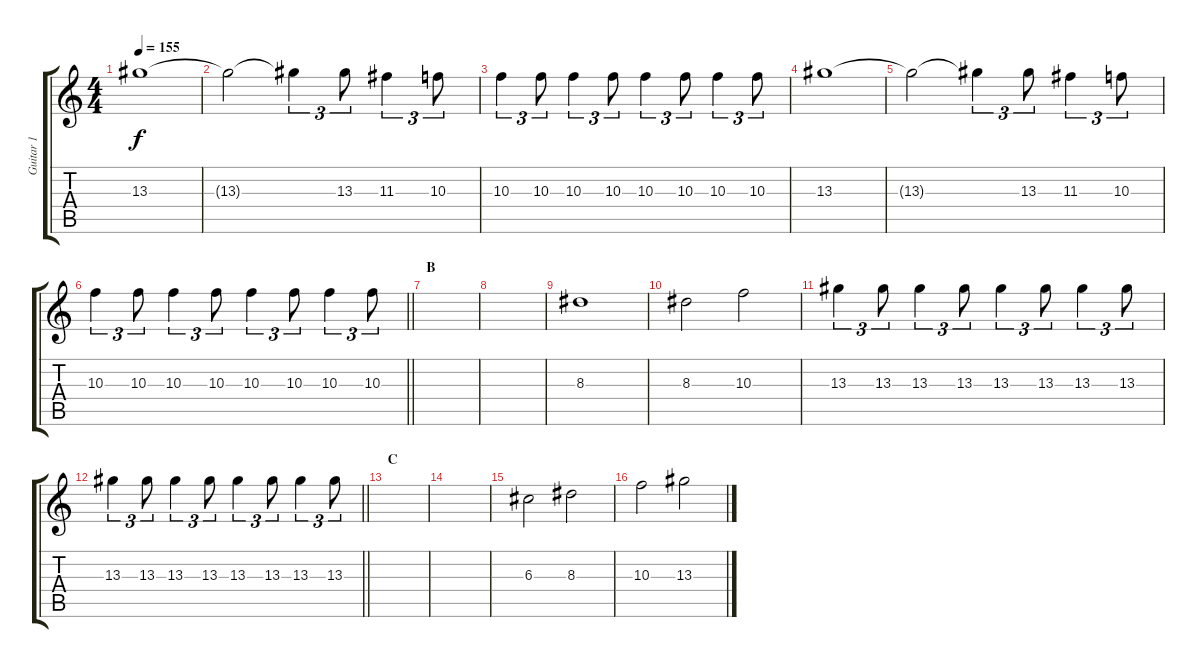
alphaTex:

\track ("Guitar 1" "Guitar 1") {instrument electricguitarclean}
\staff {score tabs}
\tuning (E4 B3 G3 D3 A2 E2) {hide}
\ts (4 4)
\tempo 155
\clef g2
\ks c
13.3.1{dy f} |
13.3{t}.2 13.3{t}.4{tu (3 2)} 13.3.8{tu (3 2)} 11.3.4{tu (3 2)} 10.3.8{tu (3 2)} |
10.3.4{tu (3 2)} 10.3.8{tu (3 2)} 10.3.4{tu (3 2)} 10.3.8{tu (3 2)} 10.3.4{tu (3 2)} 10.3.8{tu (3 2)} 10.3.4{tu (3 2)} 10.3.8{tu (3 2)} |
13.3.1 |
13.3{t}.2 13.3{t}.4{tu (3 2)} 13.3.8{tu (3 2)} 11.3.4{tu (3 2)} 10.3.8{tu (3 2)} |
\barLineRight lightlight
10.3.4{tu (3 2)} 10.3.8{tu (3 2)} 10.3.4{tu (3 2)} 10.3.8{tu (3 2)} 10.3.4{tu (3 2)} 10.3.8{tu (3 2)} 10.3.4{tu (3 2)} 10.3.8{tu (3 2)} |
\section ("" "B")
|
|
8.3.1 |
8.3.2 10.3.2 |
13.3.4{tu (3 2)} 13.3.8{tu (3 2)} 13.3.4{tu (3 2)} 13.3.8{tu (3 2)} 13.3.4{tu (3 2)} 13.3.8{tu (3 2)} 13.3.4{tu (3 2)} 13.3.8{tu (3 2)} |
\barLineRight lightlight
13.3.4{tu (3 2)} 13.3.8{tu (3 2)} 13.3.4{tu (3 2)} 13.3.8{tu (3 2)} 13.3.4{tu (3 2)} 13.3.8{tu (3 2)} 13.3.4{tu (3 2)} 13.3.8{tu (3 2)} |
\section ("" "C")
|
|
6.3.2 8.3.2 |
10.3.2 13.3.2
